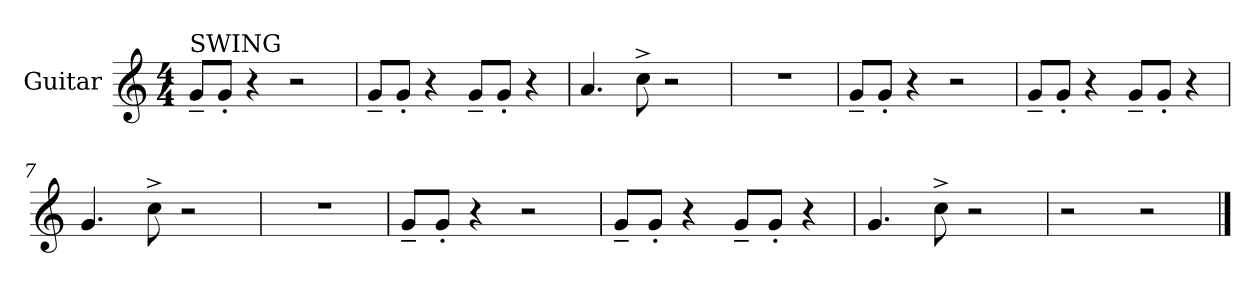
**kern
*part1
*staff1
*I"Guitar
*clefG2
*ITrd7c12
*k[]
*C:
*M4/4
*MM160
=1
!LO:TX:a:t=SWING
8G~</L
8G'</J
4r
2r
=2
8G~</L
8G'</J
4r
8G~</L
8G'</J
4r
=3
4.A/
8c^>\
2r
=4
1r
=5
8G~</L
8G'</J
4r
2r
!!LO:LB:g=z
=6
8G~</L
8G'</J
4r
8G~</L
8G'</J
4r
=7
4.G/
8c^>\
2r
=8
1r
=9
8G~</L
8G'</J
4r
2r
=10
8G~</L
8G'</J
4r
8G~</L
8G'</J
4r
=11
4.G/
8c^>\
2r
!!LO:LB:g=z
=12
2r
2r
==
*-
